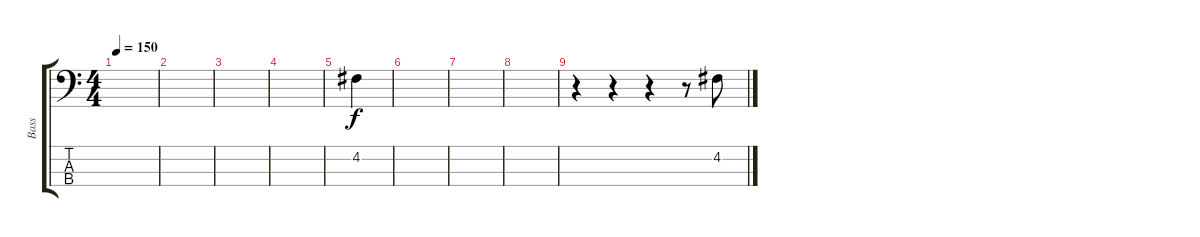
\track ("Bass" "Bass") {instrument electricbasspick}
\staff {score tabs}
\tuning (G2 D2 A1 E1) {hide}
\ts (4 4)
\tempo 150
\clef f4
\ks c
|
|
|
|
4.2.4 |
|
|
|
r.4 r.4 r.4 r.8 4.2.8
